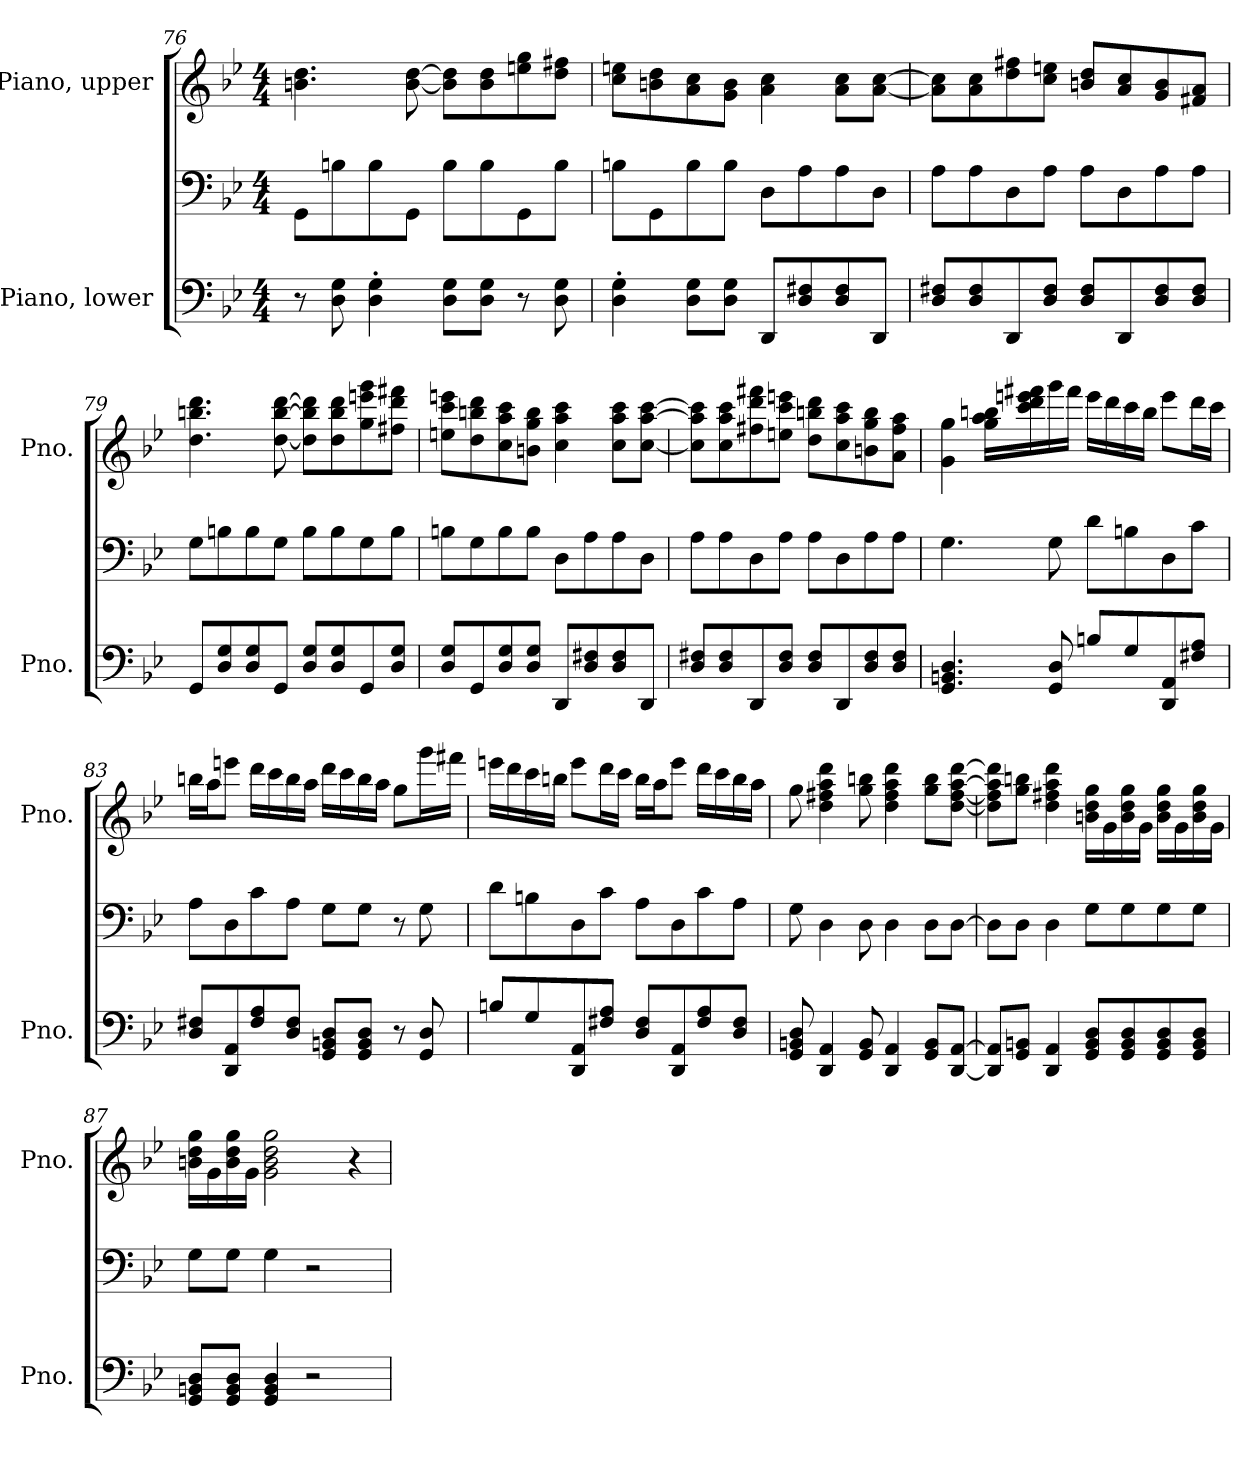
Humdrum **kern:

**kern	**kern	**kern
*part2	*part2	*part1
*staff3	*staff2	*staff1
*I"Piano, lower	*	*I"Piano, upper
*I'Pno.	*	*I'Pno.
*clefF4	*clefF4	*clefG2
*k[b-e-]	*k[b-e-]	*k[b-e-]
*M4/4	*M4/4	*M4/4
=76	=76	=76
8r	8GG\L	4.bn\ 4.dd\
8D\ 8G\	8Bn\	.
4D\' 4G\'	8B\	.
.	8GG\J	[8b\ [8dd\
8D\ 8G\L	8B\L	8b\] 8dd\]L
8D\ 8G\J	8B\	8b\ 8dd\
8r	8GG\	8een\ 8gg\
8D\ 8G\	8B\J	8dd\ 8ff#X\J
=77	=77	=77
4D\' 4G\'	8Bn\L	8cc\ 8een\L
.	8GG\	8bn\ 8dd\
8D\ 8G\L	8B\	8a\ 8cc\
8D\ 8G\J	8B\J	8g\ 8b\J
8DD/L	8D\L	4a\ 4cc\
8D/ 8F#X/	8A\	.
8D/ 8F#/	8A\	8a\ 8cc\L
8DD/J	8D\J	[8a\ [8cc\J
!!LO:LB:g=z
=78	=78	=78
8D/ 8F#X/L	8A\L	8a\] 8cc\]L
8D/ 8F#/	8A\	8a\ 8cc\
8DD/	8D\	8dd\ 8ff#X\
8D/ 8F#/J	8A\J	8cc\ 8een\J
8D/ 8F#/L	8A\L	8bn/ 8dd/L
8DD/	8D\	8a/ 8cc/
8D/ 8F#/	8A\	8g/ 8b/
8D/ 8F#/J	8A\J	8f#X/ 8a/J
=79	=79	=79
8GG/L	8G\L	4.dd\ 4.bbn\ 4.ddd\
8D/ 8G/	8Bn\	.
8D/ 8G/	8B\	.
8GG/J	8G\J	[8dd\ [8bb\ [8ddd\
8D/ 8G/L	8B\L	8dd\] 8bb\] 8ddd\]L
8D/ 8G/	8B\	8dd\ 8bb\ 8ddd\
8GG/	8G\	8gg\ 8eeen\ 8ggg\
8D/ 8G/J	8B\J	8ff#X\ 8ddd\ 8fff#X\J
=80	=80	=80
8D/ 8G/L	8Bn\L	8een\ 8ccc\ 8eeen\L
8GG/	8G\	8dd\ 8bbn\ 8ddd\
8D/ 8G/	8B\	8cc\ 8aa\ 8ccc\
8D/ 8G/J	8B\J	8bn\ 8gg\ 8bb\J
8DD/L	8D\L	4cc\ 4aa\ 4ccc\
8D/ 8F#X/	8A\	.
8D/ 8F#/	8A\	8cc\ 8aa\ 8ccc\L
8DD/J	8D\J	[8cc\ [8aa\ [8ccc\J
!!LO:LB:g=z
=81	=81	=81
8D/ 8F#X/L	8A\L	8cc\] 8aa\] 8ccc\]L
8D/ 8F#/	8A\	8cc\ 8aa\ 8ccc\
8DD/	8D\	8ff#X\ 8ddd\ 8fff#X\
8D/ 8F#/J	8A\J	8een\ 8ccc\ 8eeen\J
8D/ 8F#/L	8A\L	8dd\ 8bbn\ 8ddd\L
8DD/	8D\	8cc\ 8aa\ 8ccc\
8D/ 8F#/	8A\	8bn\ 8gg\ 8bb\
8D/ 8F#/J	8A\J	8a\ 8ff#\ 8aa\J
=82	=82	=82
4.GG/ 4.BBn/ 4.D/	4.G\	4g\ 4gg\
.	.	16gg\ 16aa\ 16bbn\LL
.	.	16ccc\ 16ddd\ 16eeen\ 16fff#X\
8GG/ 8D/	8G\	16ggg\
.	.	16fff#\JJ
8Bn/L	8d\L	16eee\LL
.	.	16ddd\
8G/	8Bn\	16ccc\
.	.	16bb\JJ
8DD/ 8AA/	8D\	8eee\L
8F#X/ 8A/J	8c\J	16ddd\L
.	.	16ccc\JJ
!!LO:LB:g=z
=83	=83	=83
8D/ 8F#X/L	8A\L	16bbn\LL
.	.	16aa\J
8DD/ 8AA/	8D\	8eeen\J
8F#/ 8A/	8c\	16ddd\LL
.	.	16ccc\
8D/ 8F#/J	8A\J	16bb\
.	.	16aa\JJ
8GG/ 8BBn/ 8D/L	8G\L	16ddd\LL
.	.	16ccc\
8GG/ 8BB/ 8D/J	8G\J	16bb\
.	.	16aa\JJ
8r	8r	8gg\L
8GG/ 8D/	8G\	16ggg\L
.	.	16fff#X\JJ
=84	=84	=84
8Bn/L	8d\L	16eeen\LL
.	.	16ddd\
8G/	8Bn\	16ccc\
.	.	16bbn\JJ
8DD/ 8AA/	8D\	8eee\L
8F#X/ 8A/J	8c\J	16ddd\L
.	.	16ccc\JJ
8D/ 8F#/L	8A\L	16bb\LL
.	.	16aa\J
8DD/ 8AA/	8D\	8eee\J
8F#/ 8A/	8c\	16ddd\LL
.	.	16ccc\
8D/ 8F#/J	8A\J	16bb\
.	.	16aa\JJ
!!LO:PB:g=z
=85	=85	=85
8GG/ 8BBn/ 8D/	8G\	8gg\
4DD/ 4AA/	4D\	4dd\ 4ff#X\ 4aa\ 4ddd\
8GG/ 8BB/	8D\	8gg\ 8bbn\
4DD/ 4AA/	4D\	4dd\ 4ff#\ 4aa\ 4ddd\
8GG/ 8BB/L	8D\L	8gg\ 8bb\L
[8DD/ [8AA/J	[8D\J	[8dd\ [8ff#\ [8aa\ [8ddd\J
=86	=86	=86
8DD/] 8AA/]L	8D\L]	8dd\] 8ff#\] 8aa\] 8ddd\]L
8GG/ 8BBn/J	8D\J	8gg\ 8bbn\J
4DD/ 4AA/	4D\	4dd\ 4ff#X\ 4aa\ 4ddd\
8GG/ 8BB/ 8D/L	8G\L	16bn\ 16dd\ 16gg\LL
.	.	16g\
8GG/ 8BB/ 8D/	8G\	16b\ 16dd\ 16gg\
.	.	16g\JJ
8GG/ 8BB/ 8D/	8G\	16b\ 16dd\ 16gg\LL
.	.	16g\
8GG/ 8BB/ 8D/J	8G\J	16b\ 16dd\ 16gg\
.	.	16g\JJ
=87	=87	=87
8GG/ 8BBn/ 8D/L	8G\L	16bn\ 16dd\ 16gg\LL
.	.	16g\
8GG/ 8BB/ 8D/J	8G\J	16b\ 16dd\ 16gg\
.	.	16g\JJ
4GG/ 4BB/ 4D/	4G\	2g\ 2b\ 2dd\ 2gg\
2r	2r	.
.	.	4r
=	=	=
*-	*-	*-
